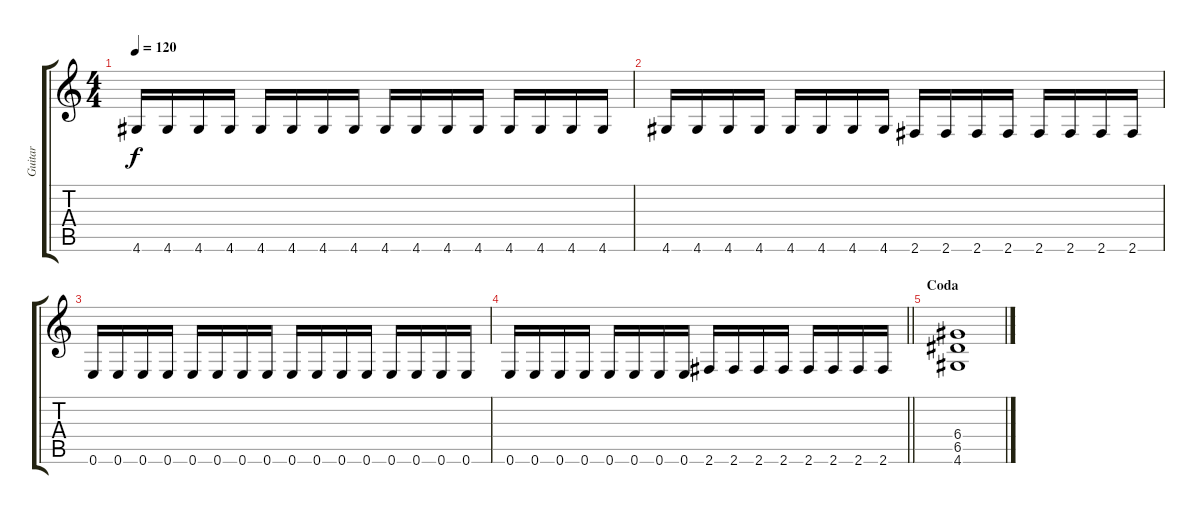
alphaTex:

\track ("Guitar" "Guitar") {instrument distortionguitar}
\staff {score tabs}
\tuning (E4 B3 G3 D3 A2 E2) {hide}
\ts (4 4)
\tempo 120
\clef g2
\ks c
4.6.16{dy f} 4.6.16 4.6.16 4.6.16 4.6.16 4.6.16 4.6.16 4.6.16 4.6.16 4.6.16 4.6.16 4.6.16 4.6.16 4.6.16 4.6.16 4.6.16 |
4.6.16 4.6.16 4.6.16 4.6.16 4.6.16 4.6.16 4.6.16 4.6.16 2.6.16 2.6.16 2.6.16 2.6.16 2.6.16 2.6.16 2.6.16 2.6.16 |
0.6.16 0.6.16 0.6.16 0.6.16 0.6.16 0.6.16 0.6.16 0.6.16 0.6.16 0.6.16 0.6.16 0.6.16 0.6.16 0.6.16 0.6.16 0.6.16 |
\barLineRight lightlight
0.6.16 0.6.16 0.6.16 0.6.16 0.6.16 0.6.16 0.6.16 0.6.16 2.6.16 2.6.16 2.6.16 2.6.16 2.6.16 2.6.16 2.6.16 2.6.16 |
\section ("" "Coda")
(6.4 6.5 4.6).1
